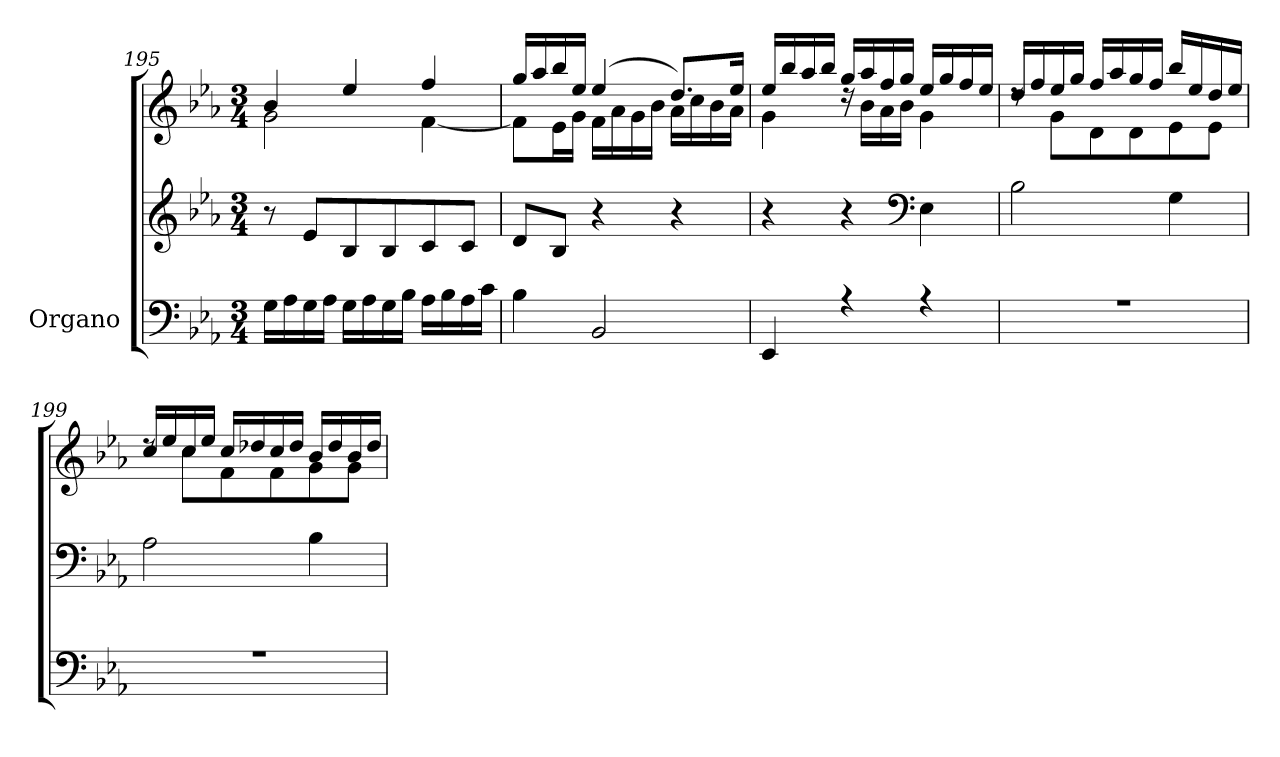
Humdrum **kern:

**kern	**kern	**kern
*part1	*part1	*part1
*staff3	*staff2	*staff1
*I"Organo	*	*
*clefF4	*clefG2	*clefG2
*k[b-e-a-]	*k[b-e-a-]	*k[b-e-a-]
*M3/4	*M3/4	*M3/4
=195	=195	=195
*^	*	*^
16G\LL	2.ryy	8r	4b-/	2g\
16A-\	.	.	.	.
16G\	.	8e-/L	.	.
16A-\JJ	.	.	.	.
16G\LL	.	8B-/	4ee-/	.
16A-\	.	.	.	.
16G\	.	8B-/	.	.
16B-\JJ	.	.	.	.
16A-\LL	.	8c/	4ff/	[4f\
16B-\	.	.	.	.
16A-\	.	8c/J	.	.
16c\JJ	.	.	.	.
=196	=196	=196	=196	=196
4B-\	2.ryy	8d/L	16gg/LL	8f\L]
.	.	.	16aa-/	.
.	.	8B-/J	16bb-/	16e-\L
.	.	.	16ee-/JJ	16g\JJ
2BB-/	.	4r	(>4ee-/	16f\LL
.	.	.	.	16a-\
.	.	.	.	16g\
.	.	.	.	16b-\JJ
.	.	4r	8.dd/L)	16a-\LL
.	.	.	.	16cc\
.	.	.	.	16b-\
.	.	.	16ee-/Jk	16a-\JJ
=197	=197	=197	=197	=197
4EE-/	2.ryy	4r	16ee-/LL	4g\
.	.	.	16bb-/	.
.	.	.	16aa-/	.
.	.	.	16bb-/JJ	.
4r	.	4r	16gg/LL	16rdd
.	.	.	16aa-/	16b-\LL
.	.	.	16ff/	16a-\
.	.	.	16gg/JJ	16b-\JJ
*	*	*clefF4	*	*
4r	.	4E-\	16ee-/LL	4g\
.	.	.	16gg/	.
.	.	.	16ff/	.
.	.	.	16ee-/JJ	.
=198	=198	=198	=198	=198
2.r	2.ryy	2B-\	16dd/LL	8rdd
.	.	.	16ff/	.
.	.	.	16ee-/	8g\L
.	.	.	16gg/JJ	.
.	.	.	16ff/LL	8d\
.	.	.	16aa-/	.
.	.	.	16gg/	8d\
.	.	.	16ff/JJ	.
.	.	4G\	16bb-/LL	8e-\
.	.	.	16ee-/	.
.	.	.	16dd/	8e-\J
.	.	.	16ee-/JJ	.
=199	=199	=199	=199	=199
2.r	2.ryy	2A-\	16cc/LL	8rdd
.	.	.	16ee-/	.
.	.	.	16cc/	8cc\L
.	.	.	16ee-/JJ	.
.	.	.	16cc/LL	8f\
.	.	.	16dd-X/	.
.	.	.	16cc/	8f\
.	.	.	16dd-/JJ	.
.	.	4B-\	16b-/LL	8g\
.	.	.	16dd-/	.
.	.	.	16b-/	8g\J
.	.	.	16dd-/JJ	.
*v	*v	*	*v	*v
=	=	=
*-	*-	*-
